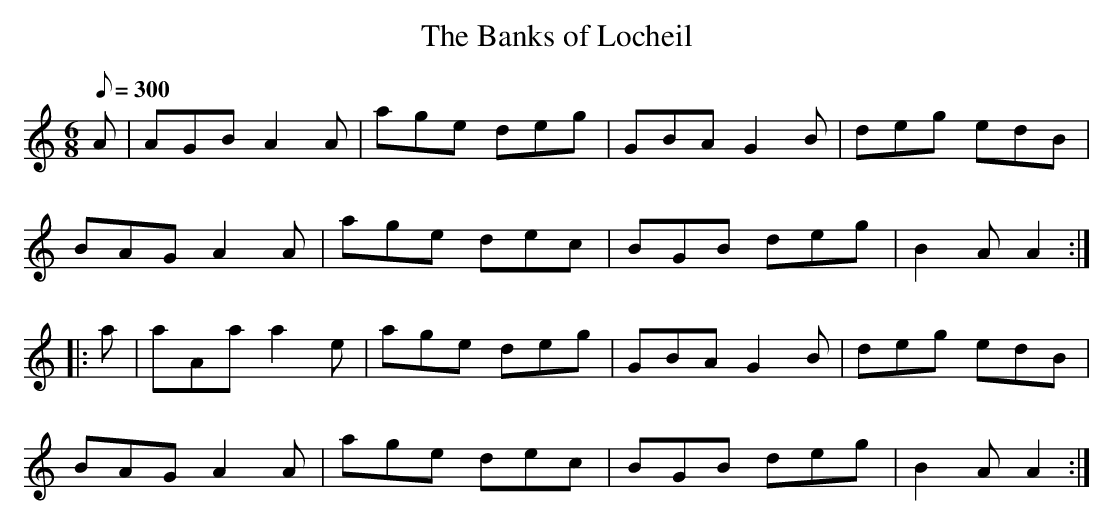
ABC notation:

X:1
T:The Banks of Locheil
L:1/8
M:6/8
Q:300
K:Amin
A|AGB A2 A|age deg|GBA G2 B|deg edB|
BAG A2 A|age dec|BGB deg|B2 A A2:|
|:a|aAa a2 e|age deg|GBA G2 B|deg edB|
BAG A2 A|age dec|BGB deg|B2 A A2:|
